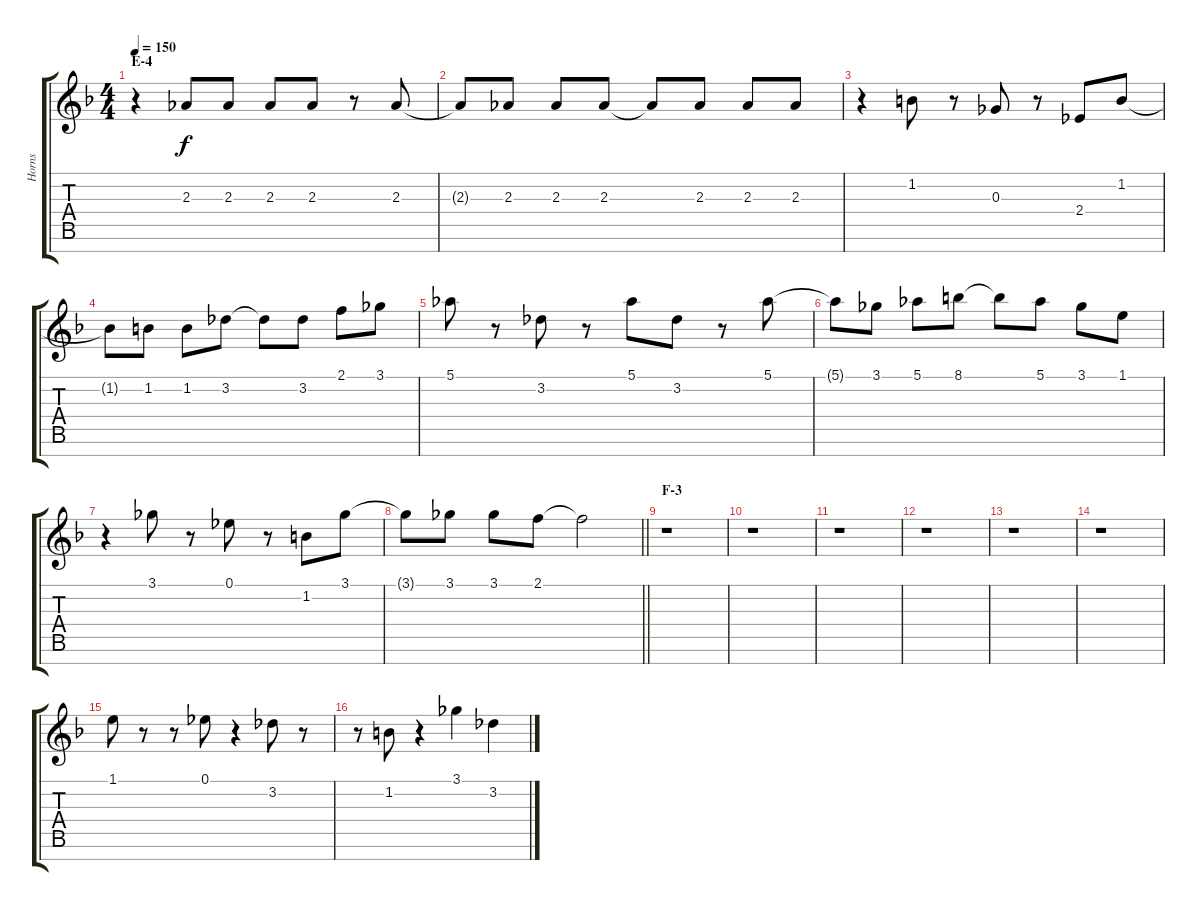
\track ("Horns" "Horns") {instrument brasssection}
\staff {score tabs}
\tuning (Eb5 Bb4 Gb4 Db4 Ab3 Eb3 Bb2) {hide}
\ts (4 4)
\section ("" "E-4")
\tempo 150
\clef g2
\ks f
r.4{dy f} 2.3.8 2.3.8 2.3.8 2.3.8 r.8 2.3.8 |
2.3{t}.8 2.3.8 2.3.8 2.3.8 2.3{t}.8 2.3.8 2.3.8 2.3.8 |
r.4 1.2.8 r.8 0.3.8 r.8 2.4.8 1.2.8 |
1.2{t}.8 1.2.8 1.2.8 3.2.8 3.2{t}.8 3.2.8 2.1.8 3.1.8 |
5.1.8 r.8 3.2.8 r.8 5.1.8 3.2.8 r.8 5.1.8 |
5.1{t}.8 3.1.8 5.1.8 8.1.8 8.1{t}.8 5.1.8 3.1.8 1.1.8 |
r.4 3.1.8 r.8 0.1.8 r.8 1.2.8 3.1.8 |
\barLineRight lightlight
3.1{t}.8 3.1.8 3.1.8 2.1.8 2.1{t}.2 |
\section ("" "F-3")
r.1 |
r.1 |
r.1 |
r.1 |
r.1 |
r.1 |
1.1.8 r.8 r.8 0.1.8 r.4 3.2.8 r.8 |
r.8 1.2.8 r.4 3.1.4 3.2.4
